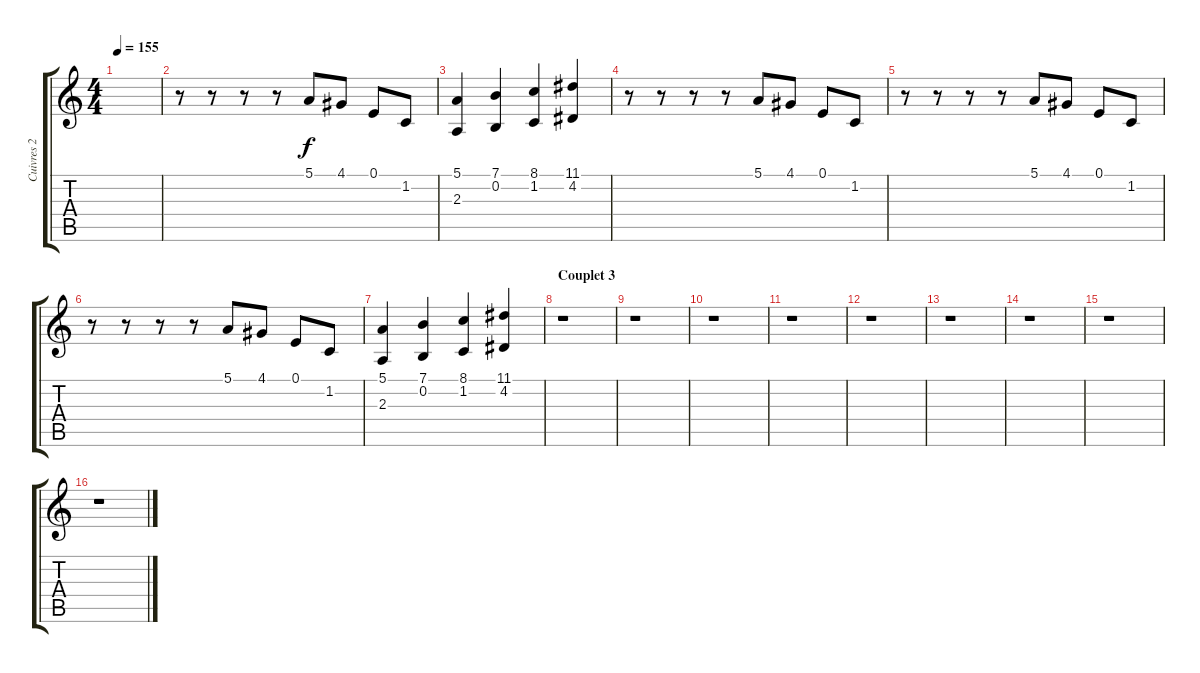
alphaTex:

\track ("Cuivres 2" "Cuivres 2") {instrument brasssection}
\staff {score tabs}
\tuning (E4 B3 G3 D3 A2 E2) {hide}
\ts (4 4)
\tempo 155
\clef g2
\ks c
|
r.8 r.8 r.8 r.8 5.1.8 4.1.8 0.1.8 1.2.8 |
(5.1 2.3).4 (7.1 0.2).4 (8.1 1.2).4 (11.1 4.2).4 |
r.8 r.8 r.8 r.8 5.1.8 4.1.8 0.1.8 1.2.8 |
r.8 r.8 r.8 r.8 5.1.8 4.1.8 0.1.8 1.2.8 |
r.8 r.8 r.8 r.8 5.1.8 4.1.8 0.1.8 1.2.8 |
(5.1 2.3).4 (7.1 0.2).4 (8.1 1.2).4 (11.1 4.2).4 |
\section ("" "Couplet 3")
r.1 |
r.1 |
r.1 |
r.1 |
r.1 |
r.1 |
r.1 |
r.1 |
r.1
